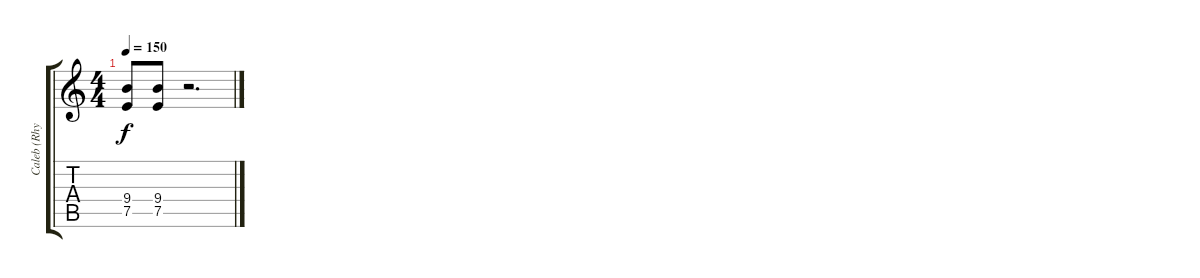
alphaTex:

\track ("Caleb (Rhythm)" "Caleb (Rhy") {instrument electricguitarclean}
\staff {score tabs}
\tuning (E4 B3 G3 D3 A2 E2) {hide}
\ts (4 4)
\tempo 150
\clef g2
\ks c
(9.4 7.5).8{dy f} (9.4 7.5).8 r.2{d}
